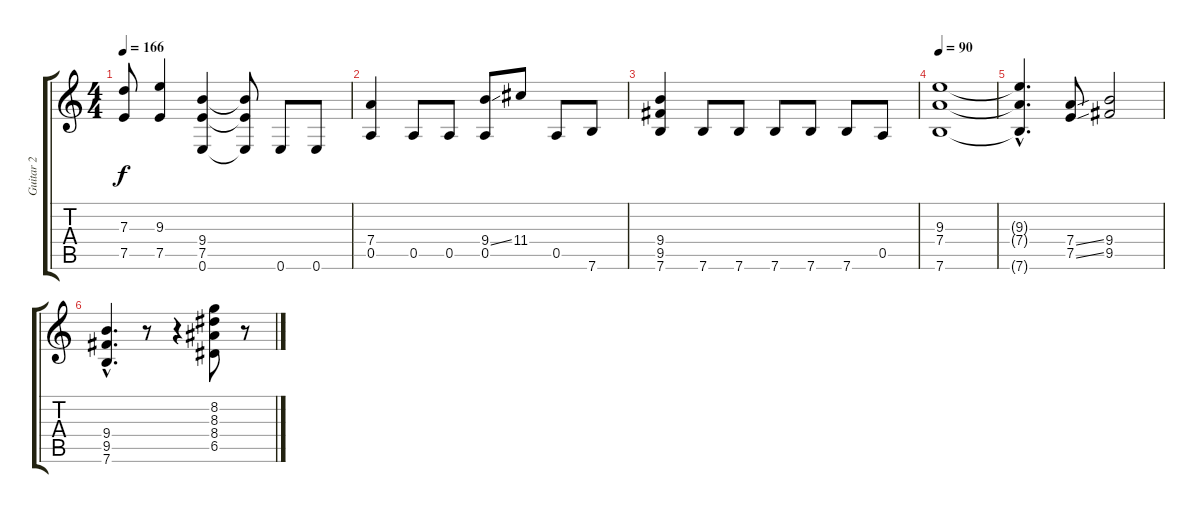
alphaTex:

\track ("Guitar 2" "Guitar 2") {instrument distortionguitar}
\staff {score tabs}
\tuning (E4 B3 G3 D3 A2 E2) {hide}
\ts (4 4)
\tempo 166
\clef g2
\ks c
(7.3 7.5).8{dy f} (9.3 7.5).4 (9.4 7.5 0.6).4 (9.4{t} 7.5{t} 0.6{t}).8 0.6.8 0.6.8 |
(7.4 0.5).4 0.5.8 0.5.8 (9.4{ss} 0.5).8 11.4.8 0.5.8 7.6.8 |
(9.4 9.5 7.6).4 7.6.8 7.6.8 7.6.8 7.6.8 7.6.8 0.5.8 |
\tempo 90
(9.3 7.4 7.6).1 |
(9.3{hac t} 7.4{hac t} 7.6{hac t}).4{d} (7.4{ss} 7.5{ss}).8 (9.4 9.5).2 |
(9.4{hac} 9.5{hac} 7.6{hac}).4{d} r.8 r.4 (8.2 8.3 8.4 6.5).8 r.8
